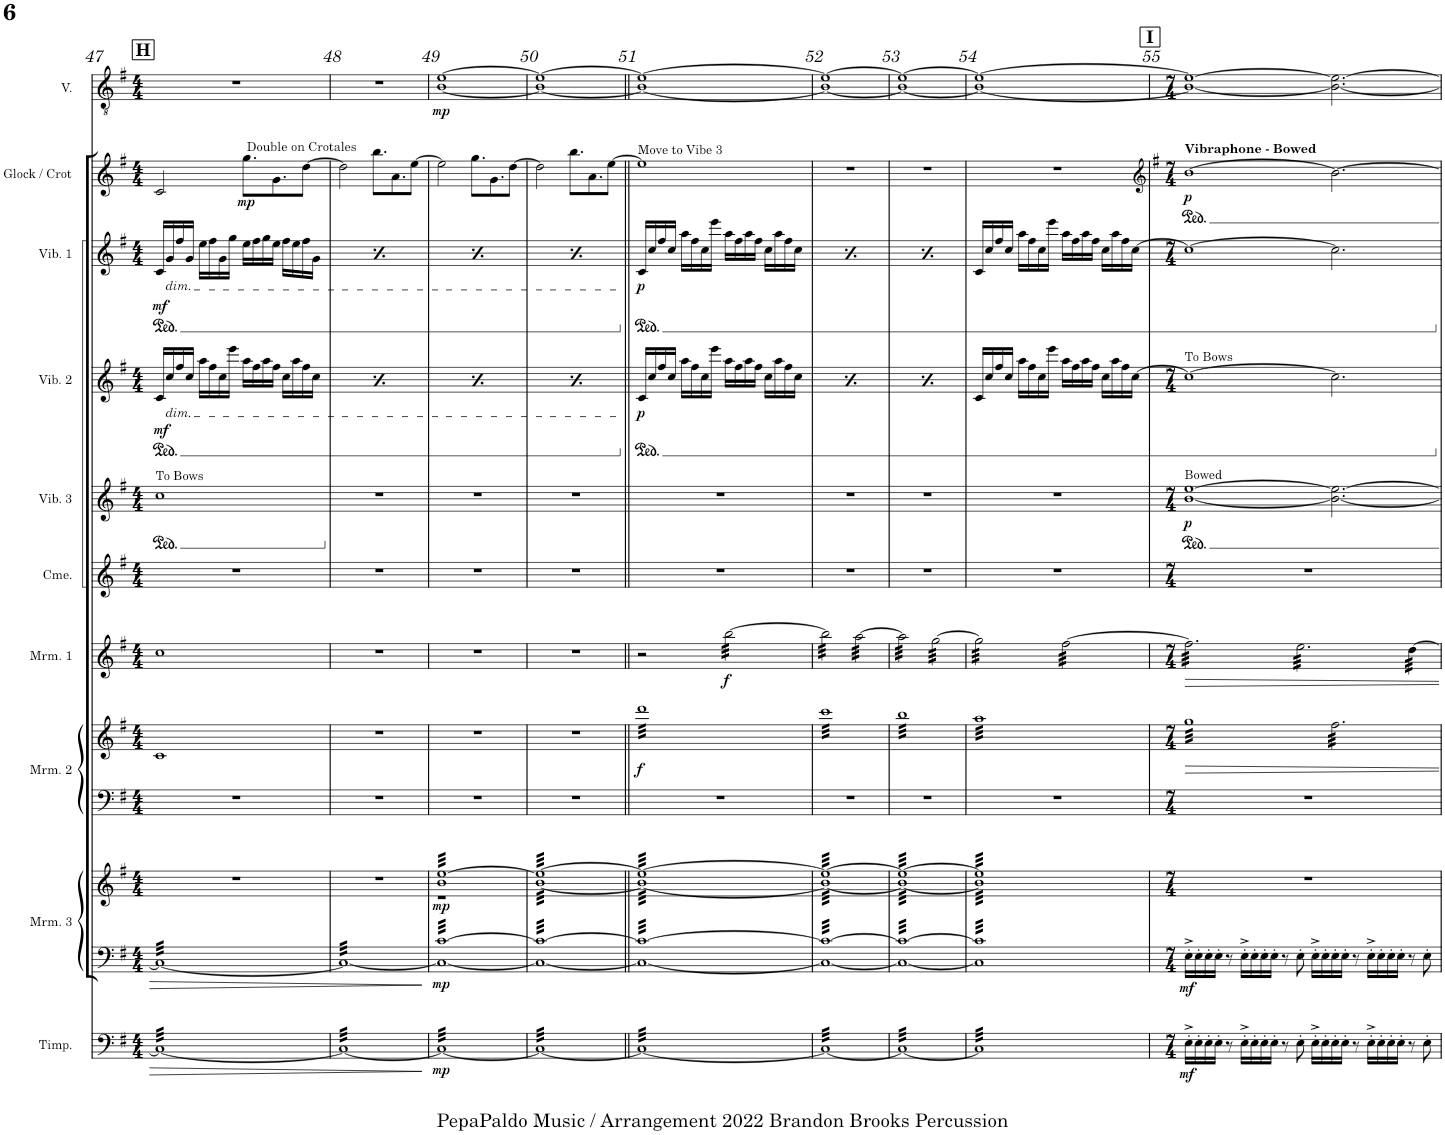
**kern	**dynam	**kern	**kern	**dynam	**kern	**kern	**dynam	**kern	**dynam	**kern	**kern	**dynam	**kern	**dynam	**kern	**dynam	**kern	**dynam	**kern	**dynam
*part10	*part10	*part9	*part9	*part9	*part8	*part8	*part8	*part7	*part7	*part6	*part5	*part5	*part4	*part4	*part3	*part3	*part2	*part2	*part1	*part1
*staff12	*staff12	*staff11	*staff10	*staff10/11	*staff9	*staff8	*staff8/9	*staff7	*staff7	*staff6	*staff5	*staff5	*staff4	*staff4	*staff3	*staff3	*staff2	*staff2	*staff1	*staff1
*I"Timpani	*	*I"Marimba 3	*	*	*I"Marimba 2	*	*	*I"Marimba 1	*	*I"Vibraphone 4 /  Chimes	*I"Vibraphone 3	*	*I"Vibraphone 2	*	*I"Vibraphone 1	*	*I"Glock / Crot	*	*I"Voice	*
*I'Timp.	*	*I'Mrm. 3	*	*	*I'Mrm. 2	*	*	*I'Mrm. 1	*	*I'Vib. 4 / Chm	*I'Vib. 3	*	*I'Vib. 2	*	*I'Vib. 1	*	*I'Glock / Crot	*	*I'V.	*
!!LO:PB:g=z
*clefF4	*	*clefF4	*clefG2	*	*clefF4	*clefG2	*	*clefG2	*	*clefG2	*clefG2	*	*clefG2	*	*clefG2	*	*clefG2	*	*clefGv2	*
*	*	*	*	*	*	*	*	*	*	*	*	*	*	*	*	*	*Trd-14c-24	*	*	*
*k[f#]	*	*k[f#]	*k[f#]	*	*k[f#]	*k[f#]	*	*k[f#]	*	*k[f#]	*k[f#]	*	*k[f#]	*	*k[f#]	*	*k[f#]	*	*k[f#]	*
*M4/4	*	*M4/4	*M4/4	*	*M4/4	*M4/4	*	*M4/4	*	*M4/4	*M4/4	*	*M4/4	*	*M4/4	*	*M4/4	*	*M4/4	*
!!LO:REH:place=s1:a:B:cj:fs=14:t=H
=47	=47	=47	=47	=47	=47	=47	=47	=47	=47	=47	=47	=47	=47	=47	=47	=47	=47	=47	=47	=47
!	!	!	!	!	!	!	!	!	!	!	!LO:TX:a:t=To Bows	!	!	!	!	!	!	!	!	!
!	!	!	!	!	!	!	!	!	!	!	!	!	!	!LO:DY:b	!	!LO:DY:b	!	!	!	!
*tremolo	*	*	*	*	*	*	*	*	*	*	*	*	*	*	*	*	*	*	*	*
*	*	*tremolo	*	*	*	*	*	*	*	*	*	*	*	*	*	*	*	*	*	*
32CLLL	.	32CLLL	1r	.	1r	1c	.	1cc	.	1r	1cc	.	16c/LL	mf	16c/LL	mf	2c/	.	1r	.
32C	.	32C	.	.	.	.	.	.	.	.	.	.	.	.	.	.	.	.	.	.
!	!	!	!	!	!	!	!	!	!	!	!	!	!	!	!LO:TX:b:i:t=dim.	!	!	!	!	!
!	!	!	!	!	!	!	!	!	!	!	!	!	!LO:TX:b:i:t=dim.	!	!	!	!	!	!	!
32C	.	32C	.	.	.	.	.	.	.	.	.	.	16cc/	.	16g/	.	.	.	.	.
32C	.	32C	.	.	.	.	.	.	.	.	.	.	.	.	.	.	.	.	.	.
32C	.	32C	.	.	.	.	.	.	.	.	.	.	16ff#/	.	16ff#/	.	.	.	.	.
32C	.	32C	.	.	.	.	.	.	.	.	.	.	.	.	.	.	.	.	.	.
32C	.	32C	.	.	.	.	.	.	.	.	.	.	16cc/JJ	.	16g/JJ	.	.	.	.	.
32C	.	32C	.	.	.	.	.	.	.	.	.	.	.	.	.	.	.	.	.	.
32C	.	32C	.	.	.	.	.	.	.	.	.	.	16aa\LL	.	16ee\LL	.	.	.	.	.
32C	.	32C	.	.	.	.	.	.	.	.	.	.	.	.	.	.	.	.	.	.
32C	.	32C	.	.	.	.	.	.	.	.	.	.	16ff#\	.	16ff#\	.	.	.	.	.
32C	.	32C	.	.	.	.	.	.	.	.	.	.	.	.	.	.	.	.	.	.
32C	.	32C	.	.	.	.	.	.	.	.	.	.	16cc\	.	16g\	.	.	.	.	.
32C	.	32C	.	.	.	.	.	.	.	.	.	.	.	.	.	.	.	.	.	.
32C	.	32C	.	.	.	.	.	.	.	.	.	.	16eee\JJ	.	16gg\JJ	.	.	.	.	.
32C	.	32C	.	.	.	.	.	.	.	.	.	.	.	.	.	.	.	.	.	.
!	!	!	!	!	!	!	!	!	!	!	!	!	!	!	!	!	!LO:TX:a:t=Double on Crotales	!	!	!
!	!	!	!	!	!	!	!	!	!	!	!	!	!	!	!	!	!	!LO:DY:b	!	!
32C	.	32C	.	.	.	.	.	.	.	.	.	.	16aa\LL	.	16ee\LL	.	8.gg\L	mp	.	.
32C	.	32C	.	.	.	.	.	.	.	.	.	.	.	.	.	.	.	.	.	.
32C	.	32C	.	.	.	.	.	.	.	.	.	.	16ff#\	.	16ff#\	.	.	.	.	.
32C	.	32C	.	.	.	.	.	.	.	.	.	.	.	.	.	.	.	.	.	.
32C	.	32C	.	.	.	.	.	.	.	.	.	.	16aa\	.	16gg\	.	.	.	.	.
32C	.	32C	.	.	.	.	.	.	.	.	.	.	.	.	.	.	.	.	.	.
32C	.	32C	.	.	.	.	.	.	.	.	.	.	16ff#\JJ	.	16ee\JJ	.	8.g\	.	.	.
32C	.	32C	.	.	.	.	.	.	.	.	.	.	.	.	.	.	.	.	.	.
32C	.	32C	.	.	.	.	.	.	.	.	.	.	16cc\LL	.	16ff#\LL	.	.	.	.	.
32C	.	32C	.	.	.	.	.	.	.	.	.	.	.	.	.	.	.	.	.	.
32C	.	32C	.	.	.	.	.	.	.	.	.	.	16aa\	.	16ee\	.	.	.	.	.
32C	.	32C	.	.	.	.	.	.	.	.	.	.	.	.	.	.	.	.	.	.
32C	.	32C	.	.	.	.	.	.	.	.	.	.	16ff#\	.	16ff#\	.	[8dd\J	.	.	.
32C	.	32C	.	.	.	.	.	.	.	.	.	.	.	.	.	.	.	.	.	.
32C	.	32C	.	.	.	.	.	.	.	.	.	.	16cc\JJ	.	16g\JJ	.	.	.	.	.
32CJJJ	.	32CJJJ	.	.	.	.	.	.	.	.	.	.	.	.	.	.	.	.	.	.
=48	=48	=48	=48	=48	=48	=48	=48	=48	=48	=48	=48	=48	=48	=48	=48	=48	=48	=48	=48	=48
*	*	*	*	*	*	*	*	*	*	*	*Xped	*	*	*	*	*	*	*	*	*
*	*	*	*	*	*	*	*	*	*	*	*	*	*ped	*	*	*	*	*	*	*
!	!	!	!	!	!	!	!	!	!	!	!	!	!	!LO:DY:b	!	!LO:DY:b	!	!	!	!
32CLLL	.	32CLLL	1r	.	1r	1r	.	1r	.	1r	1r	.	16c/LL	mf	16c/LL	mf	2dd\]	.	1r	.
32C	.	32C	.	.	.	.	.	.	.	.	.	.	.	.	.	.	.	.	.	.
!	!	!	!	!	!	!	!	!	!	!	!	!	!	!	!LO:TX:b:i:t=dim.	!	!	!	!	!
!	!	!	!	!	!	!	!	!	!	!	!	!	!LO:TX:b:i:t=dim.	!	!	!	!	!	!	!
32C	.	32C	.	.	.	.	.	.	.	.	.	.	16cc/	.	16g/	.	.	.	.	.
32C	.	32C	.	.	.	.	.	.	.	.	.	.	.	.	.	.	.	.	.	.
32C	.	32C	.	.	.	.	.	.	.	.	.	.	16ff#/	.	16ff#/	.	.	.	.	.
32C	.	32C	.	.	.	.	.	.	.	.	.	.	.	.	.	.	.	.	.	.
32C	.	32C	.	.	.	.	.	.	.	.	.	.	16cc/JJ	.	16g/JJ	.	.	.	.	.
32C	.	32C	.	.	.	.	.	.	.	.	.	.	.	.	.	.	.	.	.	.
32C	.	32C	.	.	.	.	.	.	.	.	.	.	16aa\LL	.	16ee\LL	.	.	.	.	.
32C	.	32C	.	.	.	.	.	.	.	.	.	.	.	.	.	.	.	.	.	.
32C	.	32C	.	.	.	.	.	.	.	.	.	.	16ff#\	.	16ff#\	.	.	.	.	.
32C	.	32C	.	.	.	.	.	.	.	.	.	.	.	.	.	.	.	.	.	.
32C	.	32C	.	.	.	.	.	.	.	.	.	.	16cc\	.	16g\	.	.	.	.	.
32C	.	32C	.	.	.	.	.	.	.	.	.	.	.	.	.	.	.	.	.	.
32C	.	32C	.	.	.	.	.	.	.	.	.	.	16eee\JJ	.	16gg\JJ	.	.	.	.	.
32C	.	32C	.	.	.	.	.	.	.	.	.	.	.	.	.	.	.	.	.	.
32C	.	32C	.	.	.	.	.	.	.	.	.	.	16aa\LL	.	16ee\LL	.	8.bb\L	.	.	.
32C	.	32C	.	.	.	.	.	.	.	.	.	.	.	.	.	.	.	.	.	.
32C	.	32C	.	.	.	.	.	.	.	.	.	.	16ff#\	.	16ff#\	.	.	.	.	.
32C	.	32C	.	.	.	.	.	.	.	.	.	.	.	.	.	.	.	.	.	.
32C	.	32C	.	.	.	.	.	.	.	.	.	.	16aa\	.	16gg\	.	.	.	.	.
32C	.	32C	.	.	.	.	.	.	.	.	.	.	.	.	.	.	.	.	.	.
32C	.	32C	.	.	.	.	.	.	.	.	.	.	16ff#\JJ	.	16ee\JJ	.	8.a\	.	.	.
32C	.	32C	.	.	.	.	.	.	.	.	.	.	.	.	.	.	.	.	.	.
32C	.	32C	.	.	.	.	.	.	.	.	.	.	16cc\LL	.	16ff#\LL	.	.	.	.	.
32C	.	32C	.	.	.	.	.	.	.	.	.	.	.	.	.	.	.	.	.	.
32C	.	32C	.	.	.	.	.	.	.	.	.	.	16aa\	.	16ee\	.	.	.	.	.
32C	.	32C	.	.	.	.	.	.	.	.	.	.	.	.	.	.	.	.	.	.
32C	.	32C	.	.	.	.	.	.	.	.	.	.	16ff#\	.	16ff#\	.	[8ee\J	.	.	.
32C	.	32C	.	.	.	.	.	.	.	.	.	.	.	.	.	.	.	.	.	.
32C	.	32C	.	.	.	.	.	.	.	.	.	.	16cc\JJ	.	16g\JJ	.	.	.	.	.
32CJJJ	.	32CJJJ	.	.	.	.	.	.	.	.	.	.	.	.	.	.	.	.	.	.
=49	=49	=49	=49	=49	=49	=49	=49	=49	=49	=49	=49	=49	=49	=49	=49	=49	=49	=49	=49	=49
*	*	*	*^	*	*	*	*	*	*	*	*	*	*	*	*	*	*	*	*^	*
!	!LO:DY:b	!	!	!	!LO:DY:b=2	!	!	!	!	!	!	!	!	!	!	!	!	!	!	!	!	!
!	!	!	!	!	!LO:DY:n=1:b	!	!	!	!	!	!	!	!	!	!LO:DY:b	!	!LO:DY:b	!	!	!	!	!LO:DY:b
*	*	*	*tremolo	*	*	*	*	*	*	*	*	*	*	*	*	*	*	*	*	*	*	*
32CLLL	mp	32C [32cLLL	32b [32eeLLL	1r	mp mp	1r	1r	.	1r	.	1r	1r	.	16c/LL	mf	16c/LL	mf	2ee\]	.	[1e	[1B	mp
32C	.	32C 32c	32b 32ee	.	.	.	.	.	.	.	.	.	.	.	.	.	.	.	.	.	.	.
!	!	!	!	!	!	!	!	!	!	!	!	!	!	!	!	!LO:TX:b:i:t=dim.	!	!	!	!	!	!
!	!	!	!	!	!	!	!	!	!	!	!	!	!	!LO:TX:b:i:t=dim.	!	!	!	!	!	!	!	!
32C	.	32C 32c	32b 32ee	.	.	.	.	.	.	.	.	.	.	16cc/	.	16g/	.	.	.	.	.	.
32C	.	32C 32c	32b 32ee	.	.	.	.	.	.	.	.	.	.	.	.	.	.	.	.	.	.	.
32C	.	32C 32c	32b 32ee	.	.	.	.	.	.	.	.	.	.	16ff#/	.	16ff#/	.	.	.	.	.	.
32C	.	32C 32c	32b 32ee	.	.	.	.	.	.	.	.	.	.	.	.	.	.	.	.	.	.	.
32C	.	32C 32c	32b 32ee	.	.	.	.	.	.	.	.	.	.	16cc/JJ	.	16g/JJ	.	.	.	.	.	.
32C	.	32C 32c	32b 32ee	.	.	.	.	.	.	.	.	.	.	.	.	.	.	.	.	.	.	.
32C	.	32C 32c	32b 32ee	.	.	.	.	.	.	.	.	.	.	16aa\LL	.	16ee\LL	.	.	.	.	.	.
32C	.	32C 32c	32b 32ee	.	.	.	.	.	.	.	.	.	.	.	.	.	.	.	.	.	.	.
32C	.	32C 32c	32b 32ee	.	.	.	.	.	.	.	.	.	.	16ff#\	.	16ff#\	.	.	.	.	.	.
32C	.	32C 32c	32b 32ee	.	.	.	.	.	.	.	.	.	.	.	.	.	.	.	.	.	.	.
32C	.	32C 32c	32b 32ee	.	.	.	.	.	.	.	.	.	.	16cc\	.	16g\	.	.	.	.	.	.
32C	.	32C 32c	32b 32ee	.	.	.	.	.	.	.	.	.	.	.	.	.	.	.	.	.	.	.
32C	.	32C 32c	32b 32ee	.	.	.	.	.	.	.	.	.	.	16eee\JJ	.	16gg\JJ	.	.	.	.	.	.
32C	.	32C 32c	32b 32ee	.	.	.	.	.	.	.	.	.	.	.	.	.	.	.	.	.	.	.
32C	.	32C 32c	32b 32ee	.	.	.	.	.	.	.	.	.	.	16aa\LL	.	16ee\LL	.	8.gg\L	.	.	.	.
32C	.	32C 32c	32b 32ee	.	.	.	.	.	.	.	.	.	.	.	.	.	.	.	.	.	.	.
32C	.	32C 32c	32b 32ee	.	.	.	.	.	.	.	.	.	.	16ff#\	.	16ff#\	.	.	.	.	.	.
32C	.	32C 32c	32b 32ee	.	.	.	.	.	.	.	.	.	.	.	.	.	.	.	.	.	.	.
32C	.	32C 32c	32b 32ee	.	.	.	.	.	.	.	.	.	.	16aa\	.	16gg\	.	.	.	.	.	.
32C	.	32C 32c	32b 32ee	.	.	.	.	.	.	.	.	.	.	.	.	.	.	.	.	.	.	.
32C	.	32C 32c	32b 32ee	.	.	.	.	.	.	.	.	.	.	16ff#\JJ	.	16ee\JJ	.	8.g\	.	.	.	.
32C	.	32C 32c	32b 32ee	.	.	.	.	.	.	.	.	.	.	.	.	.	.	.	.	.	.	.
32C	.	32C 32c	32b 32ee	.	.	.	.	.	.	.	.	.	.	16cc\LL	.	16ff#\LL	.	.	.	.	.	.
32C	.	32C 32c	32b 32ee	.	.	.	.	.	.	.	.	.	.	.	.	.	.	.	.	.	.	.
32C	.	32C 32c	32b 32ee	.	.	.	.	.	.	.	.	.	.	16aa\	.	16ee\	.	.	.	.	.	.
32C	.	32C 32c	32b 32ee	.	.	.	.	.	.	.	.	.	.	.	.	.	.	.	.	.	.	.
32C	.	32C 32c	32b 32ee	.	.	.	.	.	.	.	.	.	.	16ff#\	.	16ff#\	.	[8dd\J	.	.	.	.
32C	.	32C 32c	32b 32ee	.	.	.	.	.	.	.	.	.	.	.	.	.	.	.	.	.	.	.
32C	.	32C 32c	32b 32ee	.	.	.	.	.	.	.	.	.	.	16cc\JJ	.	16g\JJ	.	.	.	.	.	.
32CJJJ	.	32C 32cJJJ	32b 32eeJJJ	.	.	.	.	.	.	.	.	.	.	.	.	.	.	.	.	.	.	.
=50	=50	=50	=50	=50	=50	=50	=50	=50	=50	=50	=50	=50	=50	=50	=50	=50	=50	=50	=50	=50	=50	=50
!	!	!	!	!	!	!	!	!	!	!	!	!	!	!	!LO:DY:b	!	!LO:DY:b	!	!	!	!	!
32CLLL	.	32C 32cLLL	32eeLLL	[32bLLL	.	1r	1r	.	1r	.	1r	1r	.	16c/LL	mf	16c/LL	mf	2dd\]	.	1e_	1B_	.
32C	.	32C 32c	32ee	32b	.	.	.	.	.	.	.	.	.	.	.	.	.	.	.	.	.	.
!	!	!	!	!	!	!	!	!	!	!	!	!	!	!	!	!LO:TX:b:i:t=dim.	!	!	!	!	!	!
!	!	!	!	!	!	!	!	!	!	!	!	!	!	!LO:TX:b:i:t=dim.	!	!	!	!	!	!	!	!
32C	.	32C 32c	32ee	32b	.	.	.	.	.	.	.	.	.	16cc/	.	16g/	.	.	.	.	.	.
32C	.	32C 32c	32ee	32b	.	.	.	.	.	.	.	.	.	.	.	.	.	.	.	.	.	.
32C	.	32C 32c	32ee	32b	.	.	.	.	.	.	.	.	.	16ff#/	.	16ff#/	.	.	.	.	.	.
32C	.	32C 32c	32ee	32b	.	.	.	.	.	.	.	.	.	.	.	.	.	.	.	.	.	.
32C	.	32C 32c	32ee	32b	.	.	.	.	.	.	.	.	.	16cc/JJ	.	16g/JJ	.	.	.	.	.	.
32C	.	32C 32c	32ee	32b	.	.	.	.	.	.	.	.	.	.	.	.	.	.	.	.	.	.
32C	.	32C 32c	32ee	32b	.	.	.	.	.	.	.	.	.	16aa\LL	.	16ee\LL	.	.	.	.	.	.
32C	.	32C 32c	32ee	32b	.	.	.	.	.	.	.	.	.	.	.	.	.	.	.	.	.	.
32C	.	32C 32c	32ee	32b	.	.	.	.	.	.	.	.	.	16ff#\	.	16ff#\	.	.	.	.	.	.
32C	.	32C 32c	32ee	32b	.	.	.	.	.	.	.	.	.	.	.	.	.	.	.	.	.	.
32C	.	32C 32c	32ee	32b	.	.	.	.	.	.	.	.	.	16cc\	.	16g\	.	.	.	.	.	.
32C	.	32C 32c	32ee	32b	.	.	.	.	.	.	.	.	.	.	.	.	.	.	.	.	.	.
32C	.	32C 32c	32ee	32b	.	.	.	.	.	.	.	.	.	16eee\JJ	.	16gg\JJ	.	.	.	.	.	.
32C	.	32C 32c	32ee	32b	.	.	.	.	.	.	.	.	.	.	.	.	.	.	.	.	.	.
32C	.	32C 32c	32ee	32b	.	.	.	.	.	.	.	.	.	16aa\LL	.	16ee\LL	.	8.bb\L	.	.	.	.
32C	.	32C 32c	32ee	32b	.	.	.	.	.	.	.	.	.	.	.	.	.	.	.	.	.	.
32C	.	32C 32c	32ee	32b	.	.	.	.	.	.	.	.	.	16ff#\	.	16ff#\	.	.	.	.	.	.
32C	.	32C 32c	32ee	32b	.	.	.	.	.	.	.	.	.	.	.	.	.	.	.	.	.	.
32C	.	32C 32c	32ee	32b	.	.	.	.	.	.	.	.	.	16aa\	.	16gg\	.	.	.	.	.	.
32C	.	32C 32c	32ee	32b	.	.	.	.	.	.	.	.	.	.	.	.	.	.	.	.	.	.
32C	.	32C 32c	32ee	32b	.	.	.	.	.	.	.	.	.	16ff#\JJ	.	16ee\JJ	.	8.a\	.	.	.	.
32C	.	32C 32c	32ee	32b	.	.	.	.	.	.	.	.	.	.	.	.	.	.	.	.	.	.
32C	.	32C 32c	32ee	32b	.	.	.	.	.	.	.	.	.	16cc\LL	.	16ff#\LL	.	.	.	.	.	.
32C	.	32C 32c	32ee	32b	.	.	.	.	.	.	.	.	.	.	.	.	.	.	.	.	.	.
32C	.	32C 32c	32ee	32b	.	.	.	.	.	.	.	.	.	16aa\	.	16ee\	.	.	.	.	.	.
32C	.	32C 32c	32ee	32b	.	.	.	.	.	.	.	.	.	.	.	.	.	.	.	.	.	.
32C	.	32C 32c	32ee	32b	.	.	.	.	.	.	.	.	.	16ff#\	.	16ff#\	.	[8ee\J	.	.	.	.
32C	.	32C 32c	32ee	32b	.	.	.	.	.	.	.	.	.	.	.	.	.	.	.	.	.	.
32C	.	32C 32c	32ee	32b	.	.	.	.	.	.	.	.	.	16cc\JJ	.	16g\JJ	.	.	.	.	.	.
32CJJJ	.	32C 32cJJJ	32eeJJJ	32bJJJ	.	.	.	.	.	.	.	.	.	.	.	.	.	.	.	.	.	.
=51||	=51||	=51||	=51||	=51||	=51||	=51||	=51||	=51||	=51||	=51||	=51||	=51||	=51||	=51||	=51||	=51||	=51||	=51||	=51||	=51||	=51||	=51||
!	!	!	!	!	!	!	!	!	!	!	!	!	!	!	!	!	!	!LO:TX:a:t=Move to Vibe 3	!	!	!	!
!	!	!	!	!	!	!	!	!LO:DY:b	!	!	!	!	!	!	!LO:DY:b	!	!LO:DY:b	!	!	!	!	!
*	*	*	*	*	*	*	*tremolo	*	*	*	*	*	*	*	*	*	*	*	*	*	*	*
32CLLL	.	32C 32cLLL	32eeLLL	32bLLL	.	1r	32dddLLL	f	2r	.	1r	1r	.	16c/LL	p	16c/LL	p	1ee]	.	1e_	1B_	.
32C	.	32C 32c	32ee	32b	.	.	32ddd	.	.	.	.	.	.	.	.	.	.	.	.	.	.	.
32C	.	32C 32c	32ee	32b	.	.	32ddd	.	.	.	.	.	.	16cc/	.	16cc/	.	.	.	.	.	.
32C	.	32C 32c	32ee	32b	.	.	32ddd	.	.	.	.	.	.	.	.	.	.	.	.	.	.	.
32C	.	32C 32c	32ee	32b	.	.	32ddd	.	.	.	.	.	.	16ff#/	.	16ff#/	.	.	.	.	.	.
32C	.	32C 32c	32ee	32b	.	.	32ddd	.	.	.	.	.	.	.	.	.	.	.	.	.	.	.
32C	.	32C 32c	32ee	32b	.	.	32ddd	.	.	.	.	.	.	16cc/JJ	.	16cc/JJ	.	.	.	.	.	.
32C	.	32C 32c	32ee	32b	.	.	32ddd	.	.	.	.	.	.	.	.	.	.	.	.	.	.	.
32C	.	32C 32c	32ee	32b	.	.	32ddd	.	.	.	.	.	.	16aa\LL	.	16aa\LL	.	.	.	.	.	.
32C	.	32C 32c	32ee	32b	.	.	32ddd	.	.	.	.	.	.	.	.	.	.	.	.	.	.	.
32C	.	32C 32c	32ee	32b	.	.	32ddd	.	.	.	.	.	.	16ff#\	.	16ff#\	.	.	.	.	.	.
32C	.	32C 32c	32ee	32b	.	.	32ddd	.	.	.	.	.	.	.	.	.	.	.	.	.	.	.
32C	.	32C 32c	32ee	32b	.	.	32ddd	.	.	.	.	.	.	16cc\	.	16cc\	.	.	.	.	.	.
32C	.	32C 32c	32ee	32b	.	.	32ddd	.	.	.	.	.	.	.	.	.	.	.	.	.	.	.
32C	.	32C 32c	32ee	32b	.	.	32ddd	.	.	.	.	.	.	16eee\JJ	.	16eee\JJ	.	.	.	.	.	.
32C	.	32C 32c	32ee	32b	.	.	32ddd	.	.	.	.	.	.	.	.	.	.	.	.	.	.	.
!	!	!	!	!	!	!	!	!	!	!LO:DY:b	!	!	!	!	!	!	!	!	!	!	!	!
*	*	*	*	*	*	*	*	*	*tremolo	*	*	*	*	*	*	*	*	*	*	*	*	*
32C	.	32C 32c	32ee	32b	.	.	32ddd	.	[32bb\LLL	f	.	.	.	16aa\LL	.	16aa\LL	.	.	.	.	.	.
32C	.	32C 32c	32ee	32b	.	.	32ddd	.	32bb\	.	.	.	.	.	.	.	.	.	.	.	.	.
32C	.	32C 32c	32ee	32b	.	.	32ddd	.	32bb\	.	.	.	.	16ff#\	.	16ff#\	.	.	.	.	.	.
32C	.	32C 32c	32ee	32b	.	.	32ddd	.	32bb\	.	.	.	.	.	.	.	.	.	.	.	.	.
32C	.	32C 32c	32ee	32b	.	.	32ddd	.	32bb\	.	.	.	.	16aa\	.	16aa\	.	.	.	.	.	.
32C	.	32C 32c	32ee	32b	.	.	32ddd	.	32bb\	.	.	.	.	.	.	.	.	.	.	.	.	.
32C	.	32C 32c	32ee	32b	.	.	32ddd	.	32bb\	.	.	.	.	16ff#\JJ	.	16ff#\JJ	.	.	.	.	.	.
32C	.	32C 32c	32ee	32b	.	.	32ddd	.	32bb\	.	.	.	.	.	.	.	.	.	.	.	.	.
32C	.	32C 32c	32ee	32b	.	.	32ddd	.	32bb\	.	.	.	.	16cc\LL	.	16cc\LL	.	.	.	.	.	.
32C	.	32C 32c	32ee	32b	.	.	32ddd	.	32bb\	.	.	.	.	.	.	.	.	.	.	.	.	.
32C	.	32C 32c	32ee	32b	.	.	32ddd	.	32bb\	.	.	.	.	16aa\	.	16aa\	.	.	.	.	.	.
32C	.	32C 32c	32ee	32b	.	.	32ddd	.	32bb\	.	.	.	.	.	.	.	.	.	.	.	.	.
32C	.	32C 32c	32ee	32b	.	.	32ddd	.	32bb\	.	.	.	.	16ff#\	.	16ff#\	.	.	.	.	.	.
32C	.	32C 32c	32ee	32b	.	.	32ddd	.	32bb\	.	.	.	.	.	.	.	.	.	.	.	.	.
32C	.	32C 32c	32ee	32b	.	.	32ddd	.	32bb\	.	.	.	.	16cc\JJ	.	16cc\JJ	.	.	.	.	.	.
32CJJJ	.	32C 32cJJJ	32eeJJJ	32bJJJ	.	.	32dddJJJ	.	32bb\JJJ	.	.	.	.	.	.	.	.	.	.	.	.	.
=52	=52	=52	=52	=52	=52	=52	=52	=52	=52	=52	=52	=52	=52	=52	=52	=52	=52	=52	=52	=52	=52	=52
!	!	!	!	!	!	!	!	!	!	!	!	!	!	!	!LO:DY:b	!	!LO:DY:b	!	!	!	!	!
32CLLL	.	32C 32cLLL	32eeLLL	32bLLL	.	1r	32cccLLL	.	32bb\]LLL	.	1r	1r	.	16c/LL	p	16c/LL	p	1r	.	1e_	1B_	.
32C	.	32C 32c	32ee	32b	.	.	32ccc	.	32bb\	.	.	.	.	.	.	.	.	.	.	.	.	.
32C	.	32C 32c	32ee	32b	.	.	32ccc	.	32bb\	.	.	.	.	16cc/	.	16cc/	.	.	.	.	.	.
32C	.	32C 32c	32ee	32b	.	.	32ccc	.	32bb\	.	.	.	.	.	.	.	.	.	.	.	.	.
32C	.	32C 32c	32ee	32b	.	.	32ccc	.	32bb\	.	.	.	.	16ff#/	.	16ff#/	.	.	.	.	.	.
32C	.	32C 32c	32ee	32b	.	.	32ccc	.	32bb\	.	.	.	.	.	.	.	.	.	.	.	.	.
32C	.	32C 32c	32ee	32b	.	.	32ccc	.	32bb\	.	.	.	.	16cc/JJ	.	16cc/JJ	.	.	.	.	.	.
32C	.	32C 32c	32ee	32b	.	.	32ccc	.	32bb\	.	.	.	.	.	.	.	.	.	.	.	.	.
32C	.	32C 32c	32ee	32b	.	.	32ccc	.	32bb\	.	.	.	.	16aa\LL	.	16aa\LL	.	.	.	.	.	.
32C	.	32C 32c	32ee	32b	.	.	32ccc	.	32bb\	.	.	.	.	.	.	.	.	.	.	.	.	.
32C	.	32C 32c	32ee	32b	.	.	32ccc	.	32bb\	.	.	.	.	16ff#\	.	16ff#\	.	.	.	.	.	.
32C	.	32C 32c	32ee	32b	.	.	32ccc	.	32bb\	.	.	.	.	.	.	.	.	.	.	.	.	.
32C	.	32C 32c	32ee	32b	.	.	32ccc	.	32bb\	.	.	.	.	16cc\	.	16cc\	.	.	.	.	.	.
32C	.	32C 32c	32ee	32b	.	.	32ccc	.	32bb\	.	.	.	.	.	.	.	.	.	.	.	.	.
32C	.	32C 32c	32ee	32b	.	.	32ccc	.	32bb\	.	.	.	.	16eee\JJ	.	16eee\JJ	.	.	.	.	.	.
32C	.	32C 32c	32ee	32b	.	.	32ccc	.	32bb\JJJ	.	.	.	.	.	.	.	.	.	.	.	.	.
32C	.	32C 32c	32ee	32b	.	.	32ccc	.	[32aa\LLL	.	.	.	.	16aa\LL	.	16aa\LL	.	.	.	.	.	.
32C	.	32C 32c	32ee	32b	.	.	32ccc	.	32aa\	.	.	.	.	.	.	.	.	.	.	.	.	.
32C	.	32C 32c	32ee	32b	.	.	32ccc	.	32aa\	.	.	.	.	16ff#\	.	16ff#\	.	.	.	.	.	.
32C	.	32C 32c	32ee	32b	.	.	32ccc	.	32aa\	.	.	.	.	.	.	.	.	.	.	.	.	.
32C	.	32C 32c	32ee	32b	.	.	32ccc	.	32aa\	.	.	.	.	16aa\	.	16aa\	.	.	.	.	.	.
32C	.	32C 32c	32ee	32b	.	.	32ccc	.	32aa\	.	.	.	.	.	.	.	.	.	.	.	.	.
32C	.	32C 32c	32ee	32b	.	.	32ccc	.	32aa\	.	.	.	.	16ff#\JJ	.	16ff#\JJ	.	.	.	.	.	.
32C	.	32C 32c	32ee	32b	.	.	32ccc	.	32aa\	.	.	.	.	.	.	.	.	.	.	.	.	.
32C	.	32C 32c	32ee	32b	.	.	32ccc	.	32aa\	.	.	.	.	16cc\LL	.	16cc\LL	.	.	.	.	.	.
32C	.	32C 32c	32ee	32b	.	.	32ccc	.	32aa\	.	.	.	.	.	.	.	.	.	.	.	.	.
32C	.	32C 32c	32ee	32b	.	.	32ccc	.	32aa\	.	.	.	.	16aa\	.	16aa\	.	.	.	.	.	.
32C	.	32C 32c	32ee	32b	.	.	32ccc	.	32aa\	.	.	.	.	.	.	.	.	.	.	.	.	.
32C	.	32C 32c	32ee	32b	.	.	32ccc	.	32aa\	.	.	.	.	16ff#\	.	16ff#\	.	.	.	.	.	.
32C	.	32C 32c	32ee	32b	.	.	32ccc	.	32aa\	.	.	.	.	.	.	.	.	.	.	.	.	.
32C	.	32C 32c	32ee	32b	.	.	32ccc	.	32aa\	.	.	.	.	16cc\JJ	.	16cc\JJ	.	.	.	.	.	.
32CJJJ	.	32C 32cJJJ	32eeJJJ	32bJJJ	.	.	32cccJJJ	.	32aa\JJJ	.	.	.	.	.	.	.	.	.	.	.	.	.
=53	=53	=53	=53	=53	=53	=53	=53	=53	=53	=53	=53	=53	=53	=53	=53	=53	=53	=53	=53	=53	=53	=53
!	!	!	!	!	!	!	!	!	!	!	!	!	!	!	!LO:DY:b	!	!LO:DY:b	!	!	!	!	!
32CLLL	.	32C 32cLLL	32eeLLL	32bLLL	.	1r	32bbLLL	.	32aa\]LLL	.	1r	1r	.	16c/LL	p	16c/LL	p	1r	.	1e_	1B_	.
32C	.	32C 32c	32ee	32b	.	.	32bb	.	32aa\	.	.	.	.	.	.	.	.	.	.	.	.	.
32C	.	32C 32c	32ee	32b	.	.	32bb	.	32aa\	.	.	.	.	16cc/	.	16cc/	.	.	.	.	.	.
32C	.	32C 32c	32ee	32b	.	.	32bb	.	32aa\	.	.	.	.	.	.	.	.	.	.	.	.	.
32C	.	32C 32c	32ee	32b	.	.	32bb	.	32aa\	.	.	.	.	16ff#/	.	16ff#/	.	.	.	.	.	.
32C	.	32C 32c	32ee	32b	.	.	32bb	.	32aa\	.	.	.	.	.	.	.	.	.	.	.	.	.
32C	.	32C 32c	32ee	32b	.	.	32bb	.	32aa\	.	.	.	.	16cc/JJ	.	16cc/JJ	.	.	.	.	.	.
32C	.	32C 32c	32ee	32b	.	.	32bb	.	32aa\	.	.	.	.	.	.	.	.	.	.	.	.	.
32C	.	32C 32c	32ee	32b	.	.	32bb	.	32aa\	.	.	.	.	16aa\LL	.	16aa\LL	.	.	.	.	.	.
32C	.	32C 32c	32ee	32b	.	.	32bb	.	32aa\	.	.	.	.	.	.	.	.	.	.	.	.	.
32C	.	32C 32c	32ee	32b	.	.	32bb	.	32aa\	.	.	.	.	16ff#\	.	16ff#\	.	.	.	.	.	.
32C	.	32C 32c	32ee	32b	.	.	32bb	.	32aa\	.	.	.	.	.	.	.	.	.	.	.	.	.
32C	.	32C 32c	32ee	32b	.	.	32bb	.	32aa\	.	.	.	.	16cc\	.	16cc\	.	.	.	.	.	.
32C	.	32C 32c	32ee	32b	.	.	32bb	.	32aa\	.	.	.	.	.	.	.	.	.	.	.	.	.
32C	.	32C 32c	32ee	32b	.	.	32bb	.	32aa\	.	.	.	.	16eee\JJ	.	16eee\JJ	.	.	.	.	.	.
32C	.	32C 32c	32ee	32b	.	.	32bb	.	32aa\JJJ	.	.	.	.	.	.	.	.	.	.	.	.	.
32C	.	32C 32c	32ee	32b	.	.	32bb	.	[32gg\LLL	.	.	.	.	16aa\LL	.	16aa\LL	.	.	.	.	.	.
32C	.	32C 32c	32ee	32b	.	.	32bb	.	32gg\	.	.	.	.	.	.	.	.	.	.	.	.	.
32C	.	32C 32c	32ee	32b	.	.	32bb	.	32gg\	.	.	.	.	16ff#\	.	16ff#\	.	.	.	.	.	.
32C	.	32C 32c	32ee	32b	.	.	32bb	.	32gg\	.	.	.	.	.	.	.	.	.	.	.	.	.
32C	.	32C 32c	32ee	32b	.	.	32bb	.	32gg\	.	.	.	.	16aa\	.	16aa\	.	.	.	.	.	.
32C	.	32C 32c	32ee	32b	.	.	32bb	.	32gg\	.	.	.	.	.	.	.	.	.	.	.	.	.
32C	.	32C 32c	32ee	32b	.	.	32bb	.	32gg\	.	.	.	.	16ff#\JJ	.	16ff#\JJ	.	.	.	.	.	.
32C	.	32C 32c	32ee	32b	.	.	32bb	.	32gg\	.	.	.	.	.	.	.	.	.	.	.	.	.
32C	.	32C 32c	32ee	32b	.	.	32bb	.	32gg\	.	.	.	.	16cc\LL	.	16cc\LL	.	.	.	.	.	.
32C	.	32C 32c	32ee	32b	.	.	32bb	.	32gg\	.	.	.	.	.	.	.	.	.	.	.	.	.
32C	.	32C 32c	32ee	32b	.	.	32bb	.	32gg\	.	.	.	.	16aa\	.	16aa\	.	.	.	.	.	.
32C	.	32C 32c	32ee	32b	.	.	32bb	.	32gg\	.	.	.	.	.	.	.	.	.	.	.	.	.
32C	.	32C 32c	32ee	32b	.	.	32bb	.	32gg\	.	.	.	.	16ff#\	.	16ff#\	.	.	.	.	.	.
32C	.	32C 32c	32ee	32b	.	.	32bb	.	32gg\	.	.	.	.	.	.	.	.	.	.	.	.	.
32C	.	32C 32c	32ee	32b	.	.	32bb	.	32gg\	.	.	.	.	16cc\JJ	.	16cc\JJ	.	.	.	.	.	.
32CJJJ	.	32C 32cJJJ	32eeJJJ	32bJJJ	.	.	32bbJJJ	.	32gg\JJJ	.	.	.	.	.	.	.	.	.	.	.	.	.
=54	=54	=54	=54	=54	=54	=54	=54	=54	=54	=54	=54	=54	=54	=54	=54	=54	=54	=54	=54	=54	=54	=54
32C]LLL	.	32C] 32c]LLL	32ee]LLL	32b]LLL	.	1r	32aaLLL	.	32gg\]LLL	.	1r	1r	.	16c/LL	.	16c/LL	.	1r	.	1e_	1B_	.
32C	.	32C 32c	32ee	32b	.	.	32aa	.	32gg\	.	.	.	.	.	.	.	.	.	.	.	.	.
32C	.	32C 32c	32ee	32b	.	.	32aa	.	32gg\	.	.	.	.	16cc/	.	16cc/	.	.	.	.	.	.
32C	.	32C 32c	32ee	32b	.	.	32aa	.	32gg\	.	.	.	.	.	.	.	.	.	.	.	.	.
32C	.	32C 32c	32ee	32b	.	.	32aa	.	32gg\	.	.	.	.	16ff#/	.	16ff#/	.	.	.	.	.	.
32C	.	32C 32c	32ee	32b	.	.	32aa	.	32gg\	.	.	.	.	.	.	.	.	.	.	.	.	.
32C	.	32C 32c	32ee	32b	.	.	32aa	.	32gg\	.	.	.	.	16cc/JJ	.	16cc/JJ	.	.	.	.	.	.
32C	.	32C 32c	32ee	32b	.	.	32aa	.	32gg\	.	.	.	.	.	.	.	.	.	.	.	.	.
32C	.	32C 32c	32ee	32b	.	.	32aa	.	32gg\	.	.	.	.	16aa\LL	.	16aa\LL	.	.	.	.	.	.
32C	.	32C 32c	32ee	32b	.	.	32aa	.	32gg\	.	.	.	.	.	.	.	.	.	.	.	.	.
32C	.	32C 32c	32ee	32b	.	.	32aa	.	32gg\	.	.	.	.	16ff#\	.	16ff#\	.	.	.	.	.	.
32C	.	32C 32c	32ee	32b	.	.	32aa	.	32gg\	.	.	.	.	.	.	.	.	.	.	.	.	.
32C	.	32C 32c	32ee	32b	.	.	32aa	.	32gg\	.	.	.	.	16cc\	.	16cc\	.	.	.	.	.	.
32C	.	32C 32c	32ee	32b	.	.	32aa	.	32gg\	.	.	.	.	.	.	.	.	.	.	.	.	.
32C	.	32C 32c	32ee	32b	.	.	32aa	.	32gg\	.	.	.	.	16eee\JJ	.	16eee\JJ	.	.	.	.	.	.
32C	.	32C 32c	32ee	32b	.	.	32aa	.	32gg\JJJ	.	.	.	.	.	.	.	.	.	.	.	.	.
32C	.	32C 32c	32ee	32b	.	.	32aa	.	[32ff#\LLL	.	.	.	.	16aa\LL	.	16aa\LL	.	.	.	.	.	.
32C	.	32C 32c	32ee	32b	.	.	32aa	.	32ff#\	.	.	.	.	.	.	.	.	.	.	.	.	.
32C	.	32C 32c	32ee	32b	.	.	32aa	.	32ff#\	.	.	.	.	16ff#\	.	16ff#\	.	.	.	.	.	.
32C	.	32C 32c	32ee	32b	.	.	32aa	.	32ff#\	.	.	.	.	.	.	.	.	.	.	.	.	.
32C	.	32C 32c	32ee	32b	.	.	32aa	.	32ff#\	.	.	.	.	16aa\	.	16aa\	.	.	.	.	.	.
32C	.	32C 32c	32ee	32b	.	.	32aa	.	32ff#\	.	.	.	.	.	.	.	.	.	.	.	.	.
32C	.	32C 32c	32ee	32b	.	.	32aa	.	32ff#\	.	.	.	.	16ff#\JJ	.	16ff#\JJ	.	.	.	.	.	.
32C	.	32C 32c	32ee	32b	.	.	32aa	.	32ff#\	.	.	.	.	.	.	.	.	.	.	.	.	.
32C	.	32C 32c	32ee	32b	.	.	32aa	.	32ff#\	.	.	.	.	16cc\LL	.	16cc\LL	.	.	.	.	.	.
32C	.	32C 32c	32ee	32b	.	.	32aa	.	32ff#\	.	.	.	.	.	.	.	.	.	.	.	.	.
32C	.	32C 32c	32ee	32b	.	.	32aa	.	32ff#\	.	.	.	.	16aa\	.	16aa\	.	.	.	.	.	.
32C	.	32C 32c	32ee	32b	.	.	32aa	.	32ff#\	.	.	.	.	.	.	.	.	.	.	.	.	.
32C	.	32C 32c	32ee	32b	.	.	32aa	.	32ff#\	.	.	.	.	16ff#\	.	16ff#\	.	.	.	.	.	.
32C	.	32C 32c	32ee	32b	.	.	32aa	.	32ff#\	.	.	.	.	.	.	.	.	.	.	.	.	.
32C	.	32C 32c	32ee	32b	.	.	32aa	.	32ff#\	.	.	.	.	[16cc\JJ	.	[16cc\JJ	.	.	.	.	.	.
32CJJJ	.	32C 32cJJJ	32eeJJJ	32bJJJ	.	.	32aaJJJ	.	32ff#\JJJ	.	.	.	.	.	.	.	.	.	.	.	.	.
*	*	*	*Xtremolo	*	*	*	*	*	*	*	*	*	*	*	*	*	*	*	*	*	*	*
*	*	*Xtremolo	*	*	*	*	*	*	*	*	*	*	*	*	*	*	*	*	*	*	*	*
*Xtremolo	*	*	*	*	*	*	*	*	*	*	*	*	*	*	*	*	*	*	*	*	*	*
*	*	*	*v	*v	*	*	*	*	*	*	*	*	*	*	*	*	*	*	*	*	*	*
!!LO:REH:place=s1:a:B:cj:fs=14:t=I	!!
=55	=55	=55	=55	=55	=55	=55	=55	=55	=55	=55	=55	=55	=55	=55	=55	=55	=55	=55	=55	=55	=55
*	*	*	*	*	*	*	*	*	*	*	*	*	*	*	*	*	*clefG2	*	*	*	*
*	*	*	*	*	*	*	*	*	*	*	*	*	*	*	*	*	*k[f#]	*	*	*	*
*M7/4	*	*M7/4	*M7/4	*	*M7/4	*M7/4	*	*M7/4	*	*M7/4	*M7/4	*	*M7/4	*	*M7/4	*	*M7/4	*	*M7/4	*	*
!	!	!	!	!	!	!	!	!	!	!	!	!	!	!	!	!	!LO:TX:a:B:t=Vibraphone - Bowed	!	!	!	!
!	!	!	!	!	!	!	!	!	!	!	!	!	!LO:TX:a:t=To Bows	!	!	!	!	!	!	!	!
!	!	!	!	!	!	!	!	!	!	!	!LO:TX:a:t=Bowed	!	!	!	!	!	!	!	!	!	!
!	!LO:DY:b	!	!	!LO:DY:b=2	!	!	!	!	!	!	!	!LO:DY:b	!	!	!	!	!	!LO:DY:b	!	!	!
16E'^\LL	mf	16E'^\LL	1..r	mf	1..r	32ggLLL	.	32ff#\]LLL	.	1..r	[1b [1ee	p	1cc_	.	1cc_	.	[1b	p	1e_	1B_	.
.	.	.	.	.	.	32gg	.	32ff#\	.	.	.	.	.	.	.	.	.	.	.	.	.
16E'\	.	16E'\	.	.	.	32gg	.	32ff#\	.	.	.	.	.	.	.	.	.	.	.	.	.
.	.	.	.	.	.	32gg	.	32ff#\	.	.	.	.	.	.	.	.	.	.	.	.	.
16E'\	.	16E'\	.	.	.	32gg	.	32ff#\	.	.	.	.	.	.	.	.	.	.	.	.	.
.	.	.	.	.	.	32gg	.	32ff#\	.	.	.	.	.	.	.	.	.	.	.	.	.
16E'\JJ	.	16E'\JJ	.	.	.	32gg	.	32ff#\	.	.	.	.	.	.	.	.	.	.	.	.	.
.	.	.	.	.	.	32gg	.	32ff#\	.	.	.	.	.	.	.	.	.	.	.	.	.
8r	.	8r	.	.	.	32gg	.	32ff#\	.	.	.	.	.	.	.	.	.	.	.	.	.
.	.	.	.	.	.	32gg	.	32ff#\	.	.	.	.	.	.	.	.	.	.	.	.	.
.	.	.	.	.	.	32gg	.	32ff#\	.	.	.	.	.	.	.	.	.	.	.	.	.
.	.	.	.	.	.	32gg	.	32ff#\	.	.	.	.	.	.	.	.	.	.	.	.	.
16E'^\LL	.	16E'^\LL	.	.	.	32gg	.	32ff#\	.	.	.	.	.	.	.	.	.	.	.	.	.
.	.	.	.	.	.	32gg	.	32ff#\	.	.	.	.	.	.	.	.	.	.	.	.	.
16E'\	.	16E'\	.	.	.	32gg	.	32ff#\	.	.	.	.	.	.	.	.	.	.	.	.	.
.	.	.	.	.	.	32gg	.	32ff#\	.	.	.	.	.	.	.	.	.	.	.	.	.
16E'\	.	16E'\	.	.	.	32gg	.	32ff#\	.	.	.	.	.	.	.	.	.	.	.	.	.
.	.	.	.	.	.	32gg	.	32ff#\	.	.	.	.	.	.	.	.	.	.	.	.	.
16E'\JJ	.	16E'\JJ	.	.	.	32gg	.	32ff#\	.	.	.	.	.	.	.	.	.	.	.	.	.
.	.	.	.	.	.	32gg	.	32ff#\	.	.	.	.	.	.	.	.	.	.	.	.	.
8r	.	8r	.	.	.	32gg	.	32ff#\	.	.	.	.	.	.	.	.	.	.	.	.	.
.	.	.	.	.	.	32gg	.	32ff#\	.	.	.	.	.	.	.	.	.	.	.	.	.
.	.	.	.	.	.	32gg	.	32ff#\	.	.	.	.	.	.	.	.	.	.	.	.	.
.	.	.	.	.	.	32gg	.	32ff#\JJJ	.	.	.	.	.	.	.	.	.	.	.	.	.
8E'\	.	8E'\	.	.	.	32gg	.	32ee\LLL	.	.	.	.	.	.	.	.	.	.	.	.	.
.	.	.	.	.	.	32gg	.	32ee\	.	.	.	.	.	.	.	.	.	.	.	.	.
.	.	.	.	.	.	32gg	.	32ee\	.	.	.	.	.	.	.	.	.	.	.	.	.
.	.	.	.	.	.	32gg	.	32ee\	.	.	.	.	.	.	.	.	.	.	.	.	.
16E'^\LL	.	16E'^\LL	.	.	.	32gg	.	32ee\	.	.	.	.	.	.	.	.	.	.	.	.	.
.	.	.	.	.	.	32gg	.	32ee\	.	.	.	.	.	.	.	.	.	.	.	.	.
16E'\	.	16E'\	.	.	.	32gg	.	32ee\	.	.	.	.	.	.	.	.	.	.	.	.	.
.	.	.	.	.	.	32ggJJJ	.	32ee\	.	.	.	.	.	.	.	.	.	.	.	.	.
16E'\	.	16E'\	.	.	.	32ff#\LLL	.	32ee\	.	.	2.b\_ 2.ee\_	.	2.cc\]	.	2.cc\]	.	2.b\_	.	2.B\_ 2.e\_	2.ryy	.
.	.	.	.	.	.	32ff#\	.	32ee\	.	.	.	.	.	.	.	.	.	.	.	.	.
16E'\JJ	.	16E'\JJ	.	.	.	32ff#\	.	32ee\	.	.	.	.	.	.	.	.	.	.	.	.	.
.	.	.	.	.	.	32ff#\	.	32ee\	.	.	.	.	.	.	.	.	.	.	.	.	.
8r	.	8r	.	.	.	32ff#\	.	32ee\	.	.	.	.	.	.	.	.	.	.	.	.	.
.	.	.	.	.	.	32ff#\	.	32ee\	.	.	.	.	.	.	.	.	.	.	.	.	.
.	.	.	.	.	.	32ff#\	.	32ee\	.	.	.	.	.	.	.	.	.	.	.	.	.
.	.	.	.	.	.	32ff#\	.	32ee\	.	.	.	.	.	.	.	.	.	.	.	.	.
16E'^\LL	.	16E'^\LL	.	.	.	32ff#\	.	32ee\	.	.	.	.	.	.	.	.	.	.	.	.	.
.	.	.	.	.	.	32ff#\	.	32ee\	.	.	.	.	.	.	.	.	.	.	.	.	.
16E'\	.	16E'\	.	.	.	32ff#\	.	32ee\	.	.	.	.	.	.	.	.	.	.	.	.	.
.	.	.	.	.	.	32ff#\	.	32ee\	.	.	.	.	.	.	.	.	.	.	.	.	.
16E'\	.	16E'\	.	.	.	32ff#\	.	32ee\	.	.	.	.	.	.	.	.	.	.	.	.	.
.	.	.	.	.	.	32ff#\	.	32ee\	.	.	.	.	.	.	.	.	.	.	.	.	.
16E'\JJ	.	16E'\JJ	.	.	.	32ff#\	.	32ee\	.	.	.	.	.	.	.	.	.	.	.	.	.
.	.	.	.	.	.	32ff#\	.	32ee\JJJ	.	.	.	.	.	.	.	.	.	.	.	.	.
8r	.	8r	.	.	.	32ff#\	.	[32dd\LLL	.	.	.	.	.	.	.	.	.	.	.	.	.
.	.	.	.	.	.	32ff#\	.	32dd\	.	.	.	.	.	.	.	.	.	.	.	.	.
.	.	.	.	.	.	32ff#\	.	32dd\	.	.	.	.	.	.	.	.	.	.	.	.	.
.	.	.	.	.	.	32ff#\	.	32dd\	.	.	.	.	.	.	.	.	.	.	.	.	.
8E'\	.	8E'\	.	.	.	32ff#\	.	32dd\	.	.	.	.	.	.	.	.	.	.	.	.	.
.	.	.	.	.	.	32ff#\	.	32dd\	.	.	.	.	.	.	.	.	.	.	.	.	.
.	.	.	.	.	.	32ff#\	.	32dd\	.	.	.	.	.	.	.	.	.	.	.	.	.
.	.	.	.	.	.	32ff#\JJJ	.	32dd\JJJ	.	.	.	.	.	.	.	.	.	.	.	.	.
*	*	*	*	*	*	*	*	*Xtremolo	*	*	*	*	*	*	*	*	*	*	*	*	*
*	*	*	*	*	*	*Xtremolo	*	*	*	*	*	*	*	*	*	*	*	*	*	*	*
*	*	*	*	*	*	*	*	*	*	*	*	*	*	*	*	*	*	*	*v	*v	*
=	=	=	=	=	=	=	=	=	=	=	=	=	=	=	=	=	=	=	=	=
*-	*-	*-	*-	*-	*-	*-	*-	*-	*-	*-	*-	*-	*-	*-	*-	*-	*-	*-	*-	*-
